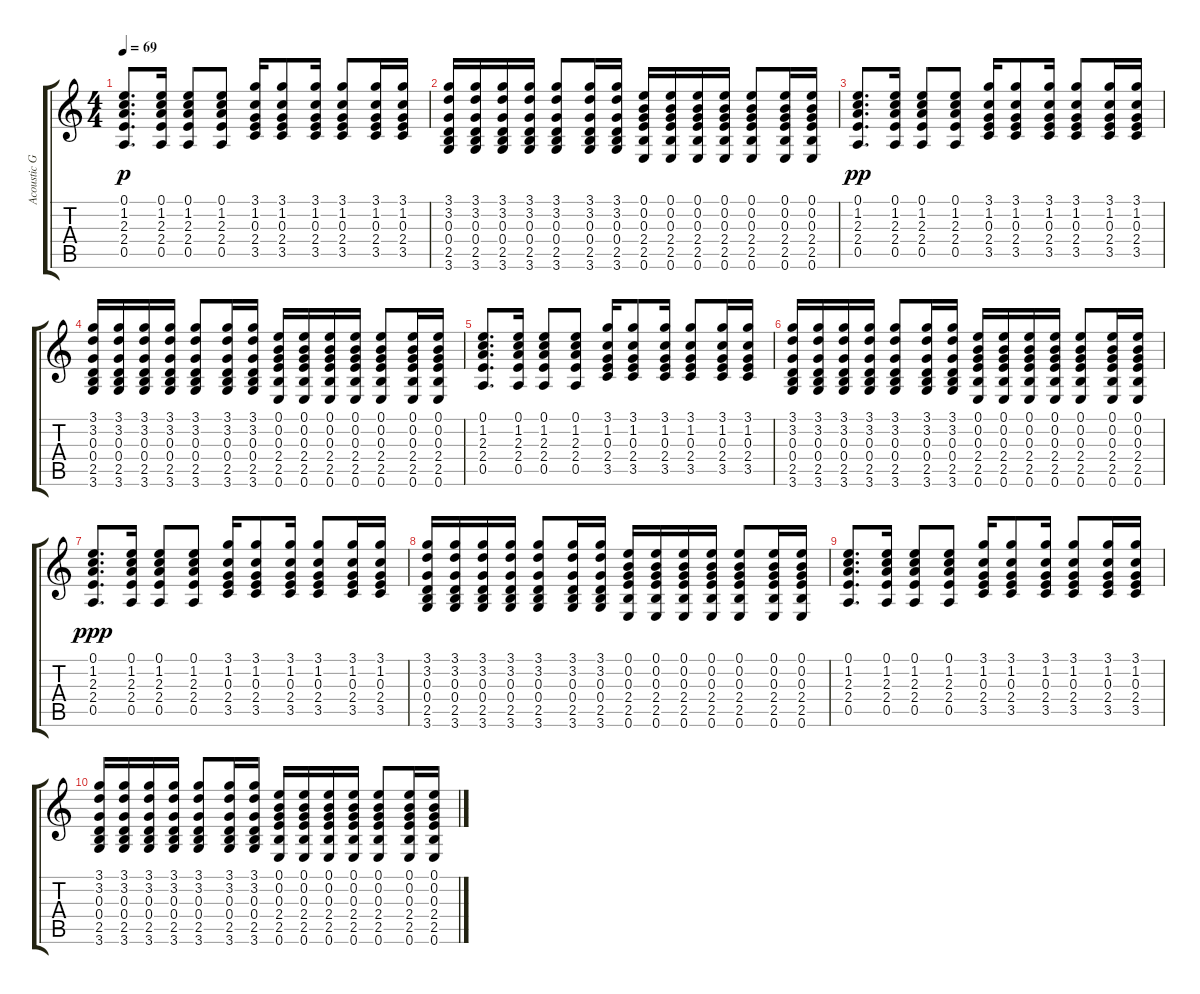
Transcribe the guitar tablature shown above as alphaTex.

\track ("Acoustic Guitar" "Acoustic G") {instrument acousticguitarnylon}
\staff {score tabs}
\tuning (E4 B3 G3 D3 A2 E2) {hide}
\ts (4 4)
\tempo 69
\clef g2
\ks c
(0.1 1.2 2.3 2.4 0.5).8{d dy p} (0.1 1.2 2.3 2.4 0.5).16 (0.1 1.2 2.3 2.4 0.5).8 (0.1 1.2 2.3 2.4 0.5).8 (3.1 1.2 0.3 2.4 3.5).16 (3.1 1.2 0.3 2.4 3.5).8 (3.1 1.2 0.3 2.4 3.5).16 (3.1 1.2 0.3 2.4 3.5).8 (3.1 1.2 0.3 2.4 3.5).16 (3.1 1.2 0.3 2.4 3.5).16 |
(3.1 3.2 0.3 0.4 2.5 3.6).16 (3.1 3.2 0.3 0.4 2.5 3.6).16 (3.1 3.2 0.3 0.4 2.5 3.6).16 (3.1 3.2 0.3 0.4 2.5 3.6).16 (3.1 3.2 0.3 0.4 2.5 3.6).8 (3.1 3.2 0.3 0.4 2.5 3.6).16 (3.1 3.2 0.3 0.4 2.5 3.6).16 (0.1 0.2 0.3 2.4 2.5 0.6).16 (0.1 0.2 0.3 2.4 2.5 0.6).16 (0.1 0.2 0.3 2.4 2.5 0.6).16 (0.1 0.2 0.3 2.4 2.5 0.6).16 (0.1 0.2 0.3 2.4 2.5 0.6).8 (0.1 0.2 0.3 2.4 2.5 0.6).16 (0.1 0.2 0.3 2.4 2.5 0.6).16 |
(0.1 1.2 2.3 2.4 0.5).8{d dy pp} (0.1 1.2 2.3 2.4 0.5).16 (0.1 1.2 2.3 2.4 0.5).8 (0.1 1.2 2.3 2.4 0.5).8 (3.1 1.2 0.3 2.4 3.5).16 (3.1 1.2 0.3 2.4 3.5).8 (3.1 1.2 0.3 2.4 3.5).16 (3.1 1.2 0.3 2.4 3.5).8 (3.1 1.2 0.3 2.4 3.5).16 (3.1 1.2 0.3 2.4 3.5).16 |
(3.1 3.2 0.3 0.4 2.5 3.6).16 (3.1 3.2 0.3 0.4 2.5 3.6).16 (3.1 3.2 0.3 0.4 2.5 3.6).16 (3.1 3.2 0.3 0.4 2.5 3.6).16 (3.1 3.2 0.3 0.4 2.5 3.6).8 (3.1 3.2 0.3 0.4 2.5 3.6).16 (3.1 3.2 0.3 0.4 2.5 3.6).16 (0.1 0.2 0.3 2.4 2.5 0.6).16 (0.1 0.2 0.3 2.4 2.5 0.6).16 (0.1 0.2 0.3 2.4 2.5 0.6).16 (0.1 0.2 0.3 2.4 2.5 0.6).16 (0.1 0.2 0.3 2.4 2.5 0.6).8 (0.1 0.2 0.3 2.4 2.5 0.6).16 (0.1 0.2 0.3 2.4 2.5 0.6).16 |
(0.1 1.2 2.3 2.4 0.5).8{d} (0.1 1.2 2.3 2.4 0.5).16 (0.1 1.2 2.3 2.4 0.5).8 (0.1 1.2 2.3 2.4 0.5).8 (3.1 1.2 0.3 2.4 3.5).16 (3.1 1.2 0.3 2.4 3.5).8 (3.1 1.2 0.3 2.4 3.5).16 (3.1 1.2 0.3 2.4 3.5).8 (3.1 1.2 0.3 2.4 3.5).16 (3.1 1.2 0.3 2.4 3.5).16 |
(3.1 3.2 0.3 0.4 2.5 3.6).16 (3.1 3.2 0.3 0.4 2.5 3.6).16 (3.1 3.2 0.3 0.4 2.5 3.6).16 (3.1 3.2 0.3 0.4 2.5 3.6).16 (3.1 3.2 0.3 0.4 2.5 3.6).8 (3.1 3.2 0.3 0.4 2.5 3.6).16 (3.1 3.2 0.3 0.4 2.5 3.6).16 (0.1 0.2 0.3 2.4 2.5 0.6).16 (0.1 0.2 0.3 2.4 2.5 0.6).16 (0.1 0.2 0.3 2.4 2.5 0.6).16 (0.1 0.2 0.3 2.4 2.5 0.6).16 (0.1 0.2 0.3 2.4 2.5 0.6).8 (0.1 0.2 0.3 2.4 2.5 0.6).16 (0.1 0.2 0.3 2.4 2.5 0.6).16 |
(0.1 1.2 2.3 2.4 0.5).8{d dy ppp volume 16} (0.1 1.2 2.3 2.4 0.5).16 (0.1 1.2 2.3 2.4 0.5).8 (0.1 1.2 2.3 2.4 0.5).8 (3.1 1.2 0.3 2.4 3.5).16 (3.1 1.2 0.3 2.4 3.5).8 (3.1 1.2 0.3 2.4 3.5).16 (3.1 1.2 0.3 2.4 3.5).8 (3.1 1.2 0.3 2.4 3.5).16 (3.1 1.2 0.3 2.4 3.5).16 |
(3.1 3.2 0.3 0.4 2.5 3.6).16 (3.1 3.2 0.3 0.4 2.5 3.6).16 (3.1 3.2 0.3 0.4 2.5 3.6).16 (3.1 3.2 0.3 0.4 2.5 3.6).16 (3.1 3.2 0.3 0.4 2.5 3.6).8 (3.1 3.2 0.3 0.4 2.5 3.6).16 (3.1 3.2 0.3 0.4 2.5 3.6).16 (0.1 0.2 0.3 2.4 2.5 0.6).16 (0.1 0.2 0.3 2.4 2.5 0.6).16 (0.1 0.2 0.3 2.4 2.5 0.6).16 (0.1 0.2 0.3 2.4 2.5 0.6).16 (0.1 0.2 0.3 2.4 2.5 0.6).8 (0.1 0.2 0.3 2.4 2.5 0.6).16 (0.1 0.2 0.3 2.4 2.5 0.6).16 |
(0.1 1.2 2.3 2.4 0.5).8{d} (0.1 1.2 2.3 2.4 0.5).16 (0.1 1.2 2.3 2.4 0.5).8 (0.1 1.2 2.3 2.4 0.5).8 (3.1 1.2 0.3 2.4 3.5).16 (3.1 1.2 0.3 2.4 3.5).8 (3.1 1.2 0.3 2.4 3.5).16 (3.1 1.2 0.3 2.4 3.5).8 (3.1 1.2 0.3 2.4 3.5).16 (3.1 1.2 0.3 2.4 3.5).16 |
(3.1 3.2 0.3 0.4 2.5 3.6).16 (3.1 3.2 0.3 0.4 2.5 3.6).16 (3.1 3.2 0.3 0.4 2.5 3.6).16 (3.1 3.2 0.3 0.4 2.5 3.6).16 (3.1 3.2 0.3 0.4 2.5 3.6).8 (3.1 3.2 0.3 0.4 2.5 3.6).16 (3.1 3.2 0.3 0.4 2.5 3.6).16 (0.1 0.2 0.3 2.4 2.5 0.6).16 (0.1 0.2 0.3 2.4 2.5 0.6).16 (0.1 0.2 0.3 2.4 2.5 0.6).16 (0.1 0.2 0.3 2.4 2.5 0.6).16 (0.1 0.2 0.3 2.4 2.5 0.6).8 (0.1 0.2 0.3 2.4 2.5 0.6).16 (0.1 0.2 0.3 2.4 2.5 0.6).16
